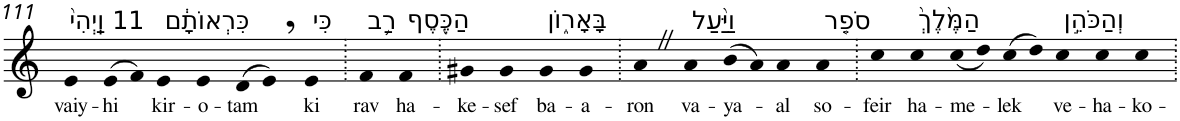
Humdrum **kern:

**kern	**text
*part1	*part1
*staff1	*staff1
*I"Piano	*
*I'Pno	*
!!LO:PB:g=z
*clefG2	*
*k[]	*
=111	=111
!LO:TX:a:t=11 וַֽיְהִי֙	!
!	!LO:LY:b
4e	vaiy-
!	!LO:LY:b
(>8e	-hi
8f)	.
!LO:TX:a:t=כִּרְאוֹתָ֔ם	!
!	!LO:LY:b
4e	kir-
!	!LO:LY:b
4e	-o-
!	!LO:LY:b
(>8d	-tam
8e,)	.
!LO:TX:a:t=כִּי	!
!	!LO:LY:b
4e	ki
=112.	=112.
!LO:TX:a:t=רַ֥ב	!
!	!LO:LY:b
4f	rav
!LO:TX:a:t=הַכֶּ֖סֶף	!
!	!LO:LY:b
4f	ha-
=113.	=113.
!	!LO:LY:b
4g#X	-ke-
!	!LO:LY:b
4g#	-sef
!LO:TX:a:t=בָּאָר֑וֹן	!
!	!LO:LY:b
4g#	ba-
!	!LO:LY:b
4g#	-a-
=114.	=114.
!	!LO:LY:b
4aZ	-ron
!LO:TX:a:t=וַיַּ֨עַל	!
!	!LO:LY:b
4a	va-
!	!LO:LY:b
(>8b	-ya-
8a)	.
!	!LO:LY:b
4a	-al
!LO:TX:a:t=סֹפֵ֤ר	!
!	!LO:LY:b
4a	so-
=115.	=115.
!	!LO:LY:b
4cc	-feir
!LO:TX:a:t=הַמֶּ֙לֶךְ֙	!
!	!LO:LY:b
4cc	ha-
!	!LO:LY:b
(<8cc	-me-
8dd)	.
!	!LO:LY:b
(>8cc	-lek
8dd)	.
!LO:TX:a:t=וְהַכֹּהֵ֣ן	!
!	!LO:LY:b
4cc	ve-
!	!LO:LY:b
4cc	-ha-
!	!LO:LY:b
4cc	-ko-
=.	=.
*-	*-
